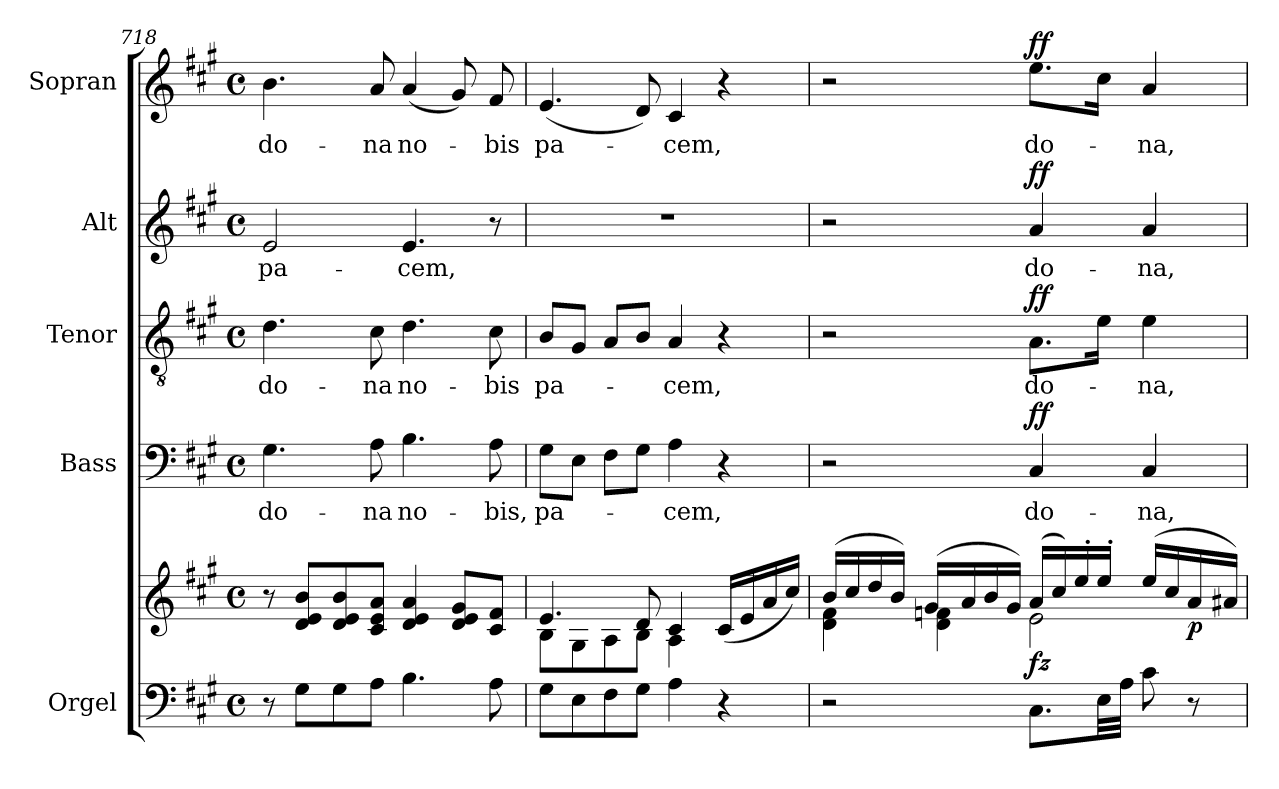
**kern	**kern	**dynam	**kern	**text	**dynam	**kern	**text	**dynam	**kern	**text	**dynam	**kern	**text	**dynam
*part5	*part5	*part5	*part4	*part4	*part4	*part3	*part3	*part3	*part2	*part2	*part2	*part1	*part1	*part1
*staff6	*staff5	*staff5/6	*staff4	*staff4	*staff4	*staff3	*staff3	*staff3	*staff2	*staff2	*staff2	*staff1	*staff1	*staff1
*I"Orgel	*	*	*I"Bass	*	*	*I"Tenor	*	*	*I"Alt	*	*	*I"Sopran	*	*
*I'Org.	*	*	*I'B.	*	*	*I'T.	*	*	*I'A.	*	*	*I'S.	*	*
*clefF4	*clefG2	*	*clefF4	*	*	*clefGv2	*	*	*clefG2	*	*	*clefG2	*	*
*k[f#c#g#]	*k[f#c#g#]	*	*k[f#c#g#]	*	*	*k[f#c#g#]	*	*	*k[f#c#g#]	*	*	*k[f#c#g#]	*	*
*A:	*A:	*	*A:	*	*	*A:	*	*	*A:	*	*	*A:	*	*
*M4/4	*M4/4	*	*M4/4	*	*	*M4/4	*	*	*M4/4	*	*	*M4/4	*	*
*met(c)	*met(c)	*	*met(c)	*	*	*met(c)	*	*	*met(c)	*	*	*met(c)	*	*
=718	=718	=718	=718	=718	=718	=718	=718	=718	=718	=718	=718	=718	=718	=718
!	!	!	!	!LO:LY:b	!	!	!LO:LY:b	!	!	!LO:LY:b	!	!	!LO:LY:b	!
8r	8r	.	4.G#\	do-	.	4.d\	do-	.	2e/	pa-	.	4.b\	do-	.
8G#\L	8d/ 8e/ 8b/L	.	.	.	.	.	.	.	.	.	.	.	.	.
8G#\	8d/ 8e/ 8b/	.	.	.	.	.	.	.	.	.	.	.	.	.
!	!	!	!	!LO:LY:b	!	!	!LO:LY:b	!	!	!	!	!	!LO:LY:b	!
8A\J	8c#/ 8e/ 8a/J	.	8A\	-na	.	8c#\	-na	.	.	.	.	8a/	-na	.
!	!	!	!	!LO:LY:b	!	!	!LO:LY:b	!	!	!LO:LY:b	!	!	!LO:LY:b	!
4.B\	4d/ 4e/ 4a/	.	4.B\	no-	.	4.d\	no-	.	4.e/	-cem,	.	(<4a/	no-	.
.	8d/ 8e/ 8g#/L	.	.	.	.	.	.	.	.	.	.	8g#/)	.	.
!	!	!	!	!LO:LY:b	!	!	!LO:LY:b	!	!	!	!	!	!LO:LY:b	!
8A\	8c#/ 8f#/J	.	8A\	-bis,	.	8c#\	-bis	.	8r	.	.	8f#/	-bis	.
!!LO:PB:g=z
=719	=719	=719	=719	=719	=719	=719	=719	=719	=719	=719	=719	=719	=719	=719
*	*^	*	*	*	*	*	*	*	*	*	*	*	*	*
!	!	!	!	!	!LO:LY:b	!	!	!LO:LY:b	!	!	!	!	!	!LO:LY:b	!
8G#\L	4.e/	8B\L	.	8G#\L	pa-	.	8B/L	pa-	.	1r	.	.	(<4.e/	pa-	.
8E\	.	8G#\	.	8E\J	.	.	8G#/J	.	.	.	.	.	.	.	.
8F#\	.	8A\	.	8F#\L	.	.	8A/L	.	.	.	.	.	.	.	.
8G#\J	8d/	8B\J	.	8G#\J	.	.	8B/J	.	.	.	.	.	8d/)	.	.
!	!	!	!	!	!LO:LY:b	!	!	!LO:LY:b	!	!	!	!	!	!LO:LY:b	!
4A\	4c#/	4A\	.	4A\	-cem,	.	4A/	-cem,	.	.	.	.	4c#/	-cem,	.
4r	(>16c#/LL	4ryy	.	4r	.	.	4r	.	.	.	.	.	4r	.	.
.	16e/	.	.	.	.	.	.	.	.	.	.	.	.	.	.
.	16a/	.	.	.	.	.	.	.	.	.	.	.	.	.	.
.	16cc#/JJ)	.	.	.	.	.	.	.	.	.	.	.	.	.	.
=720	=720	=720	=720	=720	=720	=720	=720	=720	=720	=720	=720	=720	=720	=720	=720
2r	(>16b/LL	4d\ 4f#\	.	2r	.	.	2r	.	.	2r	.	.	2r	.	.
.	16cc#/	.	.	.	.	.	.	.	.	.	.	.	.	.	.
.	16dd/	.	.	.	.	.	.	.	.	.	.	.	.	.	.
.	16b/JJ)	.	.	.	.	.	.	.	.	.	.	.	.	.	.
.	(>16g#/LL	4d\ 4fn\	.	.	.	.	.	.	.	.	.	.	.	.	.
.	16a/	.	.	.	.	.	.	.	.	.	.	.	.	.	.
.	16b/	.	.	.	.	.	.	.	.	.	.	.	.	.	.
.	16g#/JJ)	.	.	.	.	.	.	.	.	.	.	.	.	.	.
!	!	!	!LO:DY:b	!	!LO:LY:b	!LO:DY:a	!	!LO:LY:b	!LO:DY:a	!	!LO:LY:b	!LO:DY:a	!	!LO:LY:b	!LO:DY:a
8.C#\L	(>16a/LL	2e\	fz	4C#/	do-	ff	8.A\L	do-	ff	4a/	do-	ff	8.ee\L	do-	ff
.	16cc#/)	.	.	.	.	.	.	.	.	.	.	.	.	.	.
.	16ee'</	.	.	.	.	.	.	.	.	.	.	.	.	.	.
32E\LL	16ee'</JJ	.	.	.	.	.	16e\Jk	.	.	.	.	.	16cc#\Jk	.	.
32A\JJJ	.	.	.	.	.	.	.	.	.	.	.	.	.	.	.
!	!	!	!	!	!LO:LY:b	!	!	!LO:LY:b	!	!	!LO:LY:b	!	!	!LO:LY:b	!
8c#\	(>16ee/LL	.	.	4C#/	-na,	.	4e\	-na,	.	4a/	-na,	.	4a/	-na,	.
.	16cc#/	.	.	.	.	.	.	.	.	.	.	.	.	.	.
!	!	!	!LO:DY:b	!	!	!	!	!	!	!	!	!	!	!	!
8r	16a/	.	p	.	.	.	.	.	.	.	.	.	.	.	.
.	16a#X/JJ)	.	.	.	.	.	.	.	.	.	.	.	.	.	.
*	*v	*v	*	*	*	*	*	*	*	*	*	*	*	*	*
=	=	=	=	=	=	=	=	=	=	=	=	=	=	=
*-	*-	*-	*-	*-	*-	*-	*-	*-	*-	*-	*-	*-	*-	*-
